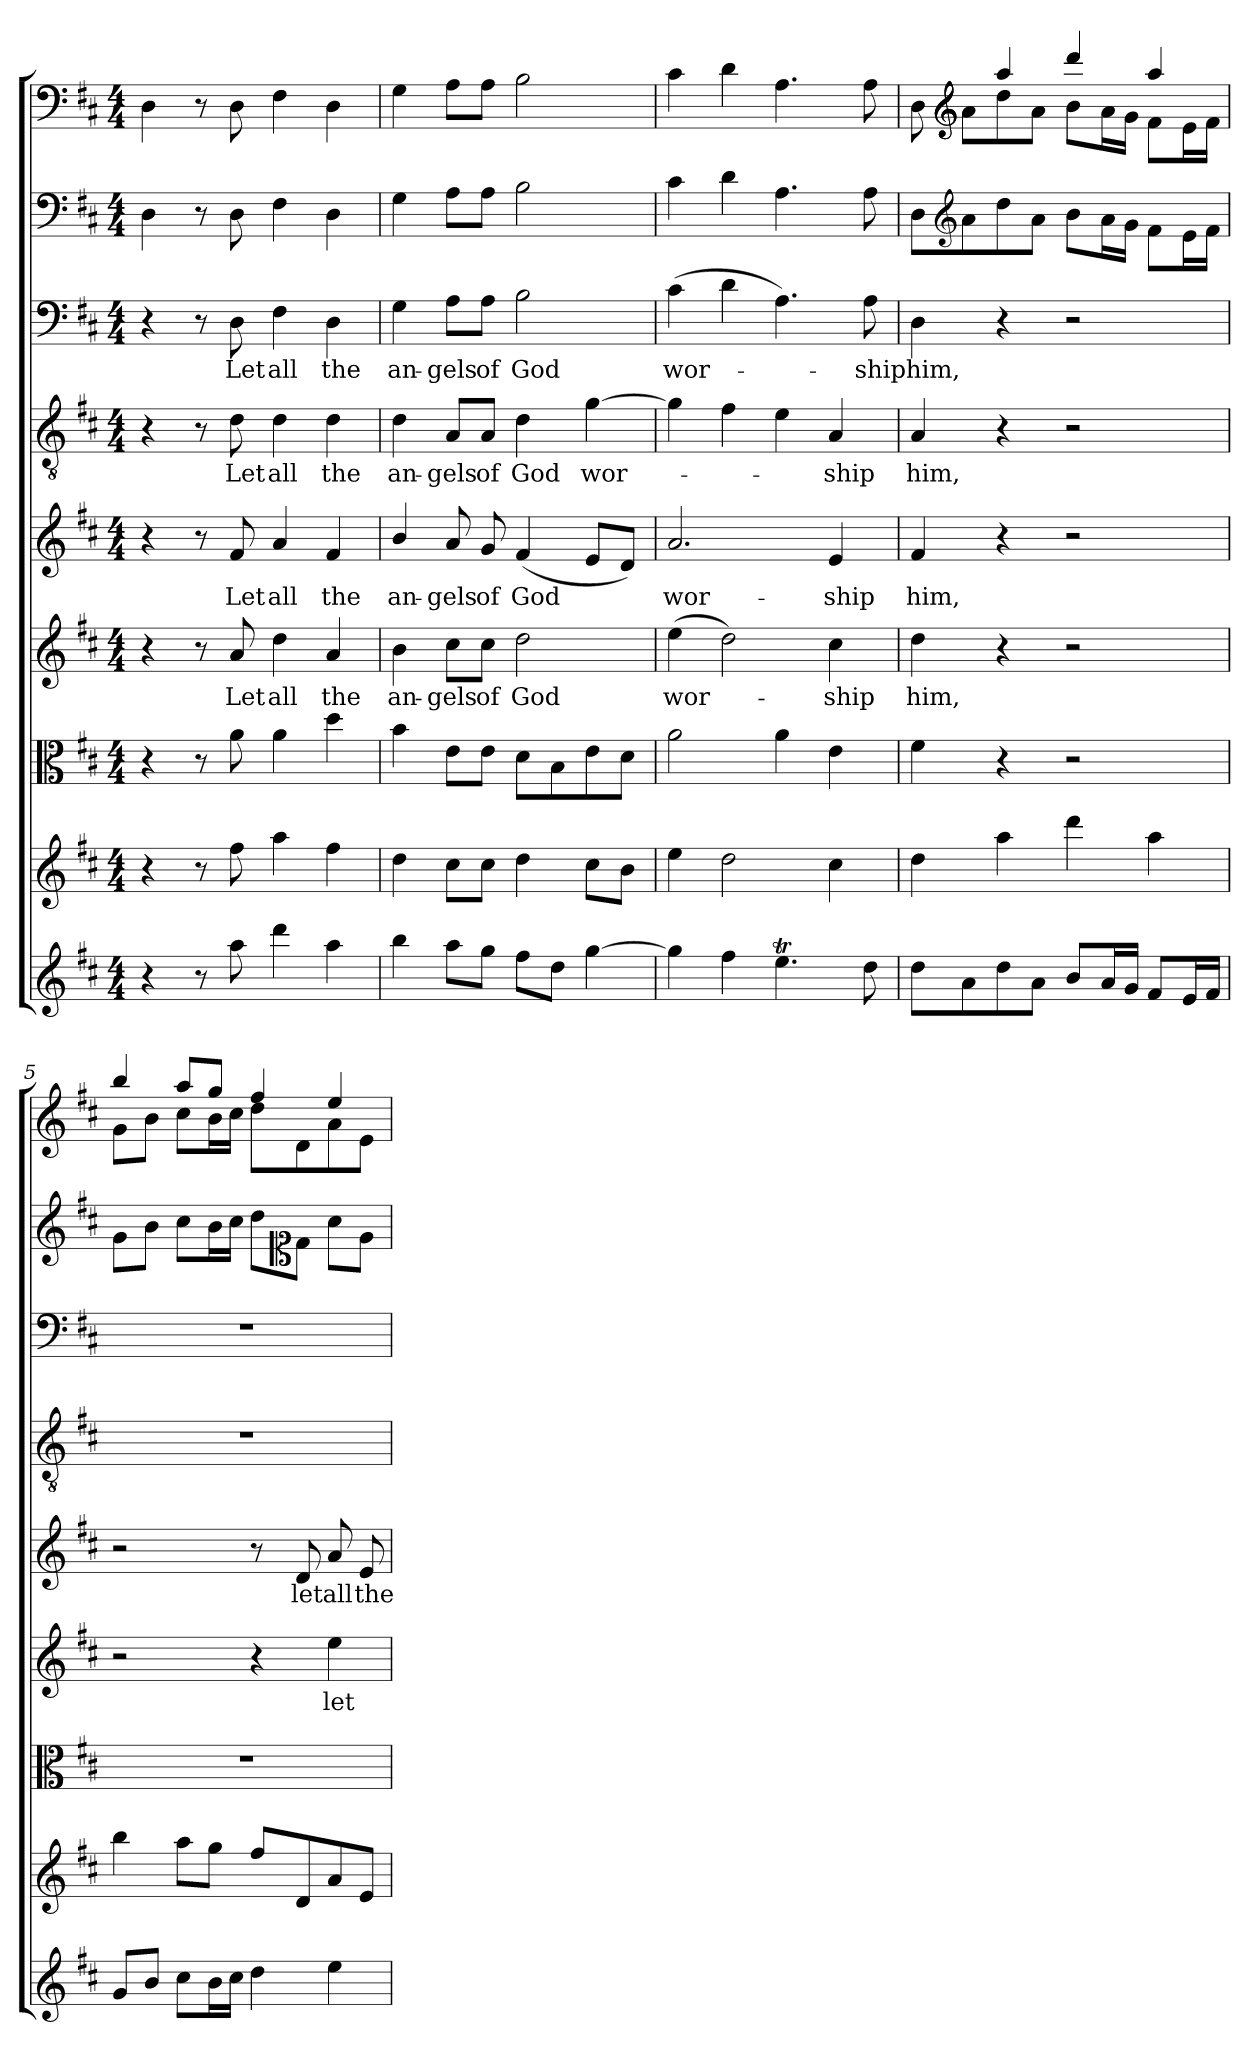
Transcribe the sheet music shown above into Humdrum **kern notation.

**kern	**kern	**kern	**kern	**text	**kern	**text	**kern	**text	**kern	**text	**kern	**kern
*part9	*part8	*part7	*part6	*part6	*part5	*part5	*part4	*part4	*part3	*part3	*part2	*part1
*staff9	*staff8	*staff7	*staff6	*staff6	*staff5	*staff5	*staff4	*staff4	*staff3	*staff3	*staff2	*staff1
*clefG2	*clefG2	*clefC3	*clefG2	*	*clefG2	*	*clefGv2	*	*clefF4	*	*clefF4	*clefF4
*k[f#c#]	*k[f#c#]	*k[f#c#]	*k[f#c#]	*	*k[f#c#]	*	*k[f#c#]	*	*k[f#c#]	*	*k[f#c#]	*k[f#c#]
*D:	*D:	*D:	*D:	*	*D:	*	*D:	*	*D:	*	*D:	*D:
*M4/4	*M4/4	*M4/4	*M4/4	*	*M4/4	*	*M4/4	*	*M4/4	*	*M4/4	*M4/4
=1	=1	=1	=1	=1	=1	=1	=1	=1	=1	=1	=1	=1
4r	4r	4r	4r	.	4r	.	4r	.	4r	.	4D\	4D\
8r	8r	8r	8r	.	8r	.	8r	.	8r	.	8r	8r
8aa\	8ff#\	8a\	8a/	Let	8f#/	Let	8d\	Let	8D\	Let	8D\	8D\
4ddd\	4aa\	4a\	4dd\	all	4a/	all	4d\	all	4F#\	all	4F#\	4F#\
4aa\	4ff#\	4dd\	4a/	the	4f#/	the	4d\	the	4D\	the	4D\	4D\
=2	=2	=2	=2	=2	=2	=2	=2	=2	=2	=2	=2	=2
4bb\	4dd\	4b\	4b\	an-	4b/	an-	4d\	an-	4G\	an-	4G\	4G\
8aa\L	8cc#\L	8e\L	8cc#\L	-gels	8a/	-gels	8A/L	-gels	8A\L	-gels	8A\L	8A\L
8gg\J	8cc#\J	8e\J	8cc#\J	of	8g/	of	8A/J	of	8A\J	of	8A\J	8A\J
8ff#\L	4dd\	8d\L	2dd\	God	(4f#/	God	4d\	God	2B\	God	2B\	2B\
8dd\J	.	8B\	.	.	.	.	.	.	.	.	.	.
[4gg\	8cc#\L	8e\	.	.	8e/L	.	[4g\	wor-	.	.	.	.
.	8b\J	8d\J	.	.	8d/J)	.	.	.	.	.	.	.
=3	=3	=3	=3	=3	=3	=3	=3	=3	=3	=3	=3	=3
4gg\]	4ee\	2a\	(4ee\	wor-	2.a/	wor-	4g\]	.	(4c#\	wor-	4c#\	4c#\
4ff#\	2dd\	.	2dd\)	.	.	.	4f#\	.	4d\	.	4d\	4d\
4.eeT\	.	4a\	.	.	.	.	4e\	.	4.A\)	.	4.A\	4.A\
.	4cc#\	4e\	4cc#\	-ship	4e/	-ship	4A/	-ship	.	.	.	.
8dd\	.	.	.	.	.	.	.	.	8A\	-ship	8A\	8A\
=4	=4	=4	=4	=4	=4	=4	=4	=4	=4	=4	=4	=4
*	*	*	*	*	*	*	*	*	*	*	*	*^
8dd\L	4dd\	4f#\	4dd\	him,	4f#/	him,	4A/	him,	4D\	him,	8D\L	8ryy	8D\
*	*	*	*	*	*	*	*	*	*	*	*clefG2	*clefG2	*
8a\	.	.	.	.	.	.	.	.	.	.	8a\	8ryy	8a\L
8dd\	4aa\	4r	4r	.	4r	.	4r	.	4r	.	8dd\	4aa/	8dd\
8a\J	.	.	.	.	.	.	.	.	.	.	8a\J	.	8a\J
8b/L	4ddd\	2r	2r	.	2r	.	2r	.	2r	.	8b\L	4ddd/	8b\L
16a/L	.	.	.	.	.	.	.	.	.	.	16a\L	.	16a\L
16g/JJ	.	.	.	.	.	.	.	.	.	.	16g\JJ	.	16g\JJ
8f#/L	4aa\	.	.	.	.	.	.	.	.	.	8f#\L	4aa/	8f#\L
16e/L	.	.	.	.	.	.	.	.	.	.	16e\L	.	16e\L
16f#/JJ	.	.	.	.	.	.	.	.	.	.	16f#\JJ	.	16f#\JJ
=5	=5	=5	=5	=5	=5	=5	=5	=5	=5	=5	=5	=5	=5
8g/L	4bb\	1r	2r	.	2r	.	1r	.	1r	.	8g\L	4bb/	8g\L
8b/J	.	.	.	.	.	.	.	.	.	.	8b\J	.	8b\J
8cc#\L	8aa\L	.	.	.	.	.	.	.	.	.	8cc#\L	8aa/L	8cc#\L
16b\L	8gg\J	.	.	.	.	.	.	.	.	.	16b\L	8gg/J	16b\L
16cc#\JJ	.	.	.	.	.	.	.	.	.	.	16cc#\JJ	.	16cc#\JJ
4dd\	8ff#\L	.	4r	.	8r	.	.	.	.	.	8dd\L	4ff#/	8dd\L
*	*	*	*	*	*	*	*	*	*	*	*clefC1	*	*
.	8d/	.	.	.	8d/	let	.	.	.	.	8d\J	.	8d\
4ee\	8a/	.	4ee\	let	8a/	all	.	.	.	.	8a\L	4ee/	8a\
.	8e/J	.	.	.	8e/	the	.	.	.	.	8e\J	.	8e\J
*	*	*	*	*	*	*	*	*	*	*	*	*v	*v
=	=	=	=	=	=	=	=	=	=	=	=	=
*-	*-	*-	*-	*-	*-	*-	*-	*-	*-	*-	*-	*-
